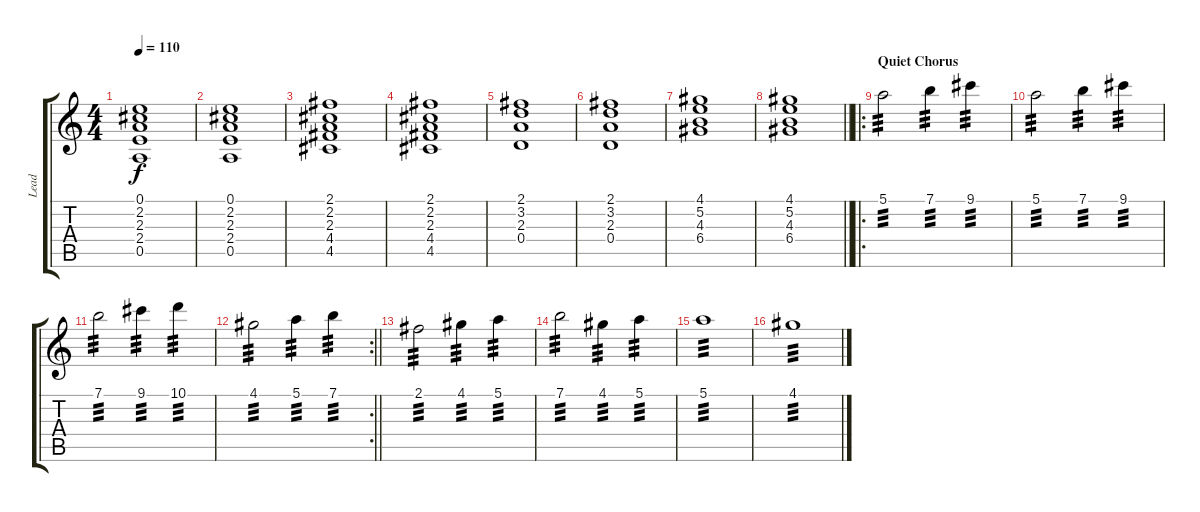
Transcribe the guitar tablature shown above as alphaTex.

\track ("Lead" "Lead") {instrument overdrivenguitar}
\staff {score tabs}
\tuning (E4 B3 G3 D3 A2 E2) {hide}
\ts (4 4)
\tempo 110
\clef g2
\ks c
(0.1 2.2 2.3 2.4 0.5).1{dy f} |
(0.1 2.2 2.3 2.4 0.5).1 |
(2.1 2.2 2.3 4.4 4.5).1 |
(2.1 2.2 2.3 4.4 4.5).1 |
(2.1 3.2 2.3 0.4).1 |
(2.1 3.2 2.3 0.4).1 |
(4.1 5.2 4.3 6.4).1 |
\barLineRight lightlight
(4.1 5.2 4.3 6.4).1 |
\ro
\section ("" "Quiet Chorus")
5.1.2{tp 3} 7.1.4{tp 3} 9.1.4{tp 3} |
5.1.2{tp 3} 7.1.4{tp 3} 9.1.4{tp 3} |
7.1.2{tp 3} 9.1.4{tp 3} 10.1.4{tp 3} |
\rc 2
\barLineRight lightlight
4.1.2{tp 3} 5.1.4{tp 3} 7.1.4{tp 3} |
2.1.2{tp 3} 4.1.4{tp 3} 5.1.4{tp 3} |
7.1.2{tp 3} 4.1.4{tp 3} 5.1.4{tp 3} |
5.1.1{tp 3} |
4.1.1{tp 3}
